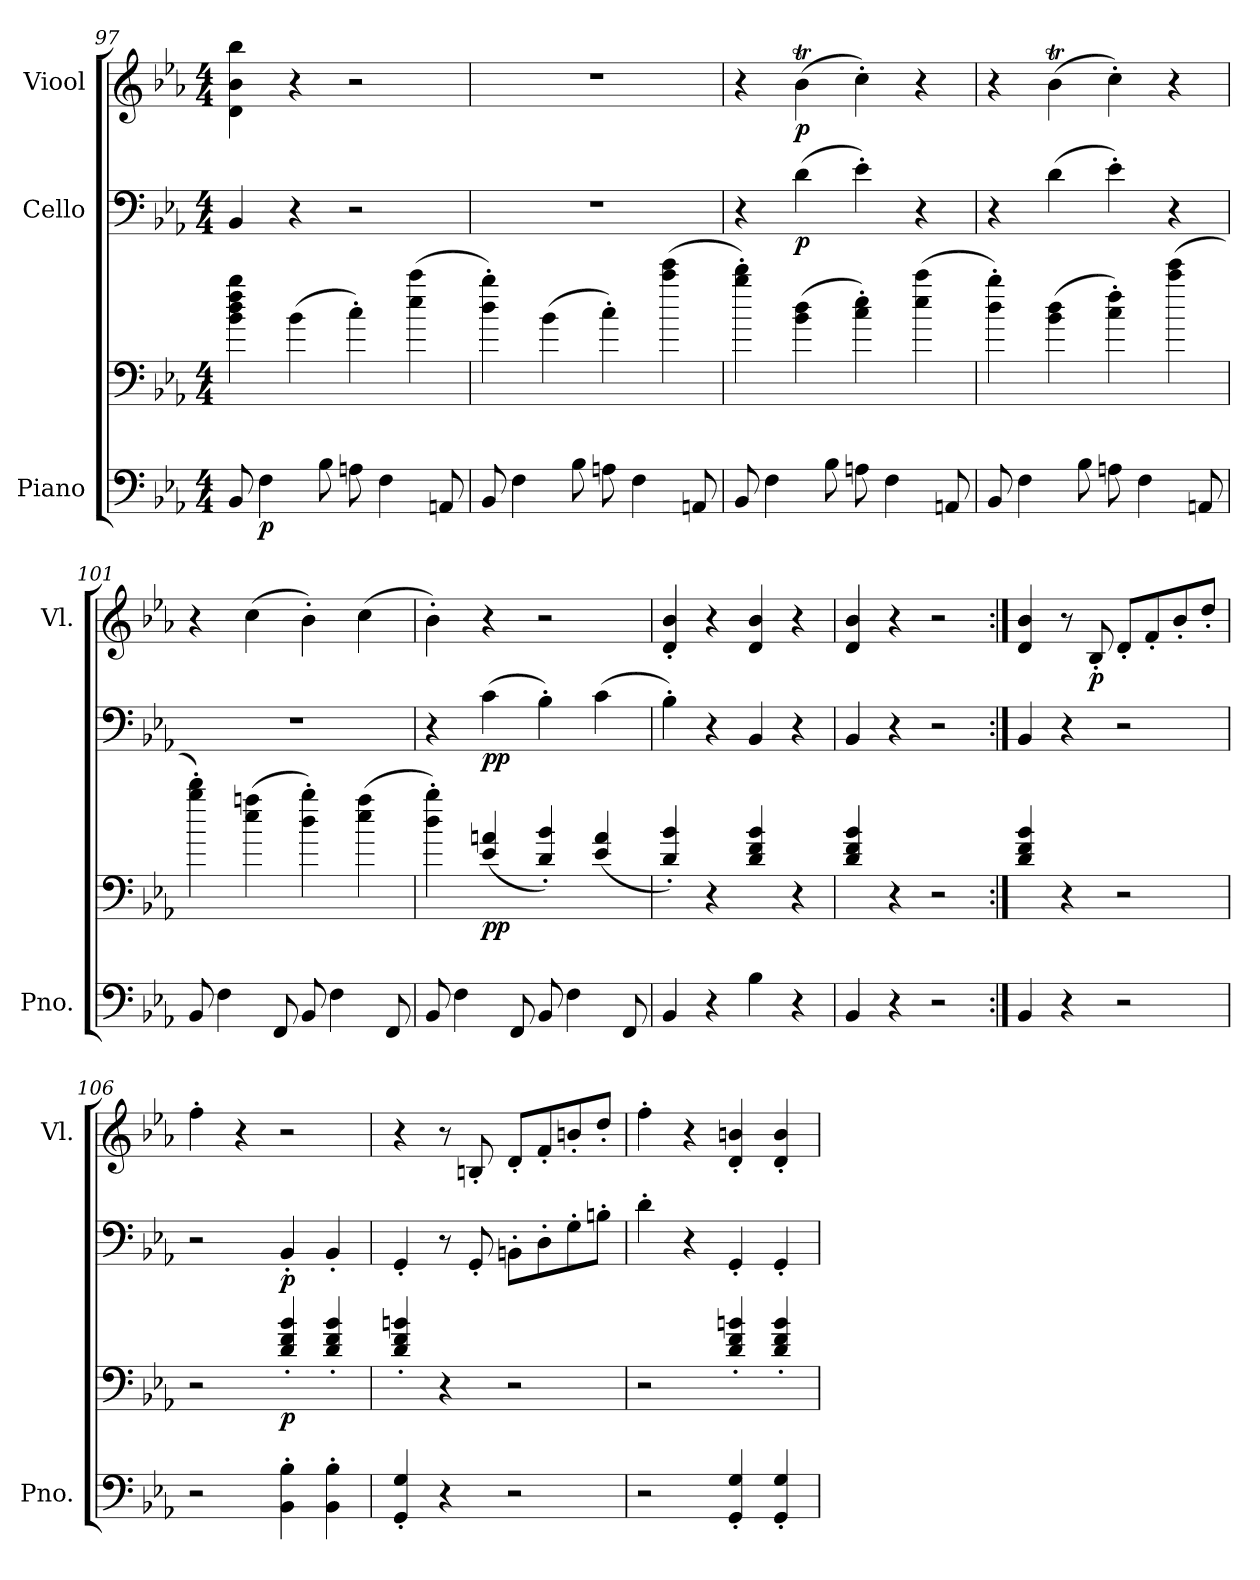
**kern	**kern	**dynam	**kern	**dynam	**kern	**dynam
*part3	*part3	*part3	*part2	*part2	*part1	*part1
*staff4	*staff3	*staff3/4	*staff2	*staff2	*staff1	*staff1
*I"Piano	*	*	*I"Cello	*	*I"Viool	*
*I'Pno.	*	*	*	*	*I'Vl.	*
!!LO:PB:g=z
*clefF4	*clefF4	*	*clefF4	*	*clefG2	*
*k[b-e-a-]	*k[b-e-a-]	*	*k[b-e-a-]	*	*k[b-e-a-]	*
*M4/4	*M4/4	*	*M4/4	*	*M4/4	*
=97	=97	=97	=97	=97	=97	=97
8BB-/	4b-\ 4dd\ 4ff\ 4bb-\	.	4BB-/	.	4d\ 4b-\ 4bb-\	.
!	!	!LO:DY:b=2	!	!	!	!
4F\	.	p	.	.	.	.
.	(>4b-\	.	4r	.	4r	.
8B-\	.	.	.	.	.	.
8An\	4cc'\)	.	2r	.	2r	.
4F\	.	.	.	.	.	.
.	(>4ee-\ 4ccc\	.	.	.	.	.
8AAn/	.	.	.	.	.	.
=98	=98	=98	=98	=98	=98	=98
8BB-/	4dd\' 4bb-\')	.	1r	.	1r	.
4F\	.	.	.	.	.	.
.	(>4b-\	.	.	.	.	.
8B-\	.	.	.	.	.	.
8An\	4cc'\)	.	.	.	.	.
4F\	.	.	.	.	.	.
.	(>4ccc\ 4eee-\	.	.	.	.	.
8AAn/	.	.	.	.	.	.
=99	=99	=99	=99	=99	=99	=99
8BB-/	4bb-\' 4ddd\')	.	4r	.	4r	.
4F\	.	.	.	.	.	.
!	!	!	!	!LO:DY:b	!	!LO:DY:b
.	(>4b-\ 4dd\	.	(>4d\	p	(>4b-T\	p
8B-\	.	.	.	.	.	.
8An\	4cc\' 4ee-\')	.	4e-'\)	.	4cc'\)	.
4F\	.	.	.	.	.	.
.	(>4ee-\ 4ccc\	.	4r	.	4r	.
8AAn/	.	.	.	.	.	.
=100	=100	=100	=100	=100	=100	=100
8BB-/	4dd\' 4bb-\')	.	4r	.	4r	.
4F\	.	.	.	.	.	.
.	(>4b-\ 4dd\	.	(>4d\	.	(>4b-T\	.
8B-\	.	.	.	.	.	.
8An\	4cc\' 4ff\')	.	4e-'\)	.	4cc'\)	.
4F\	.	.	.	.	.	.
.	(>4ccc\ 4eee-\	.	4r	.	4r	.
8AAn/	.	.	.	.	.	.
!!LO:LB:g=z
=101	=101	=101	=101	=101	=101	=101
8BB-/	4bb-\' 4ddd\')	.	1r	.	4r	.
4F\	.	.	.	.	.	.
.	(>4ee-\ 4aan\	.	.	.	(>4cc\	.
8FF/	.	.	.	.	.	.
8BB-/	4dd\' 4bb-\')	.	.	.	4b-'\)	.
4F\	.	.	.	.	.	.
.	(>4ee-\ 4aa\	.	.	.	(>4cc\	.
8FF/	.	.	.	.	.	.
=102	=102	=102	=102	=102	=102	=102
8BB-/	4dd\' 4bb-\')	.	4r	.	4b-'\)	.
4F\	.	.	.	.	.	.
!	!	!LO:DY:b	!	!LO:DY:b	!	!
.	(<4e-/ 4an/	pp	(>4c\	pp	4r	.
8FF/	.	.	.	.	.	.
8BB-/	4d/' 4b-/')	.	4B-'\)	.	2r	.
4F\	.	.	.	.	.	.
.	(<4e-/ 4a/	.	(>4c\	.	.	.
8FF/	.	.	.	.	.	.
=103	=103	=103	=103	=103	=103	=103
4BB-/	4d/' 4b-/')	.	4B-'\)	.	4d/' 4b-/'	.
4r	4r	.	4r	.	4r	.
4B-\	4d/ 4f/ 4b-/	.	4BB-/	.	4d/ 4b-/	.
4r	4r	.	4r	.	4r	.
=104	=104	=104	=104	=104	=104	=104
4BB-/	4d/ 4f/ 4b-/	.	4BB-/	.	4d/ 4b-/	.
4r	4r	.	4r	.	4r	.
2r	2r	.	2r	.	2r	.
=105:|!	=105:|!	=105:|!	=105:|!	=105:|!	=105:|!	=105:|!
4BB-/	4d/ 4f/ 4b-/	.	4BB-/	.	4d/ 4b-/	.
4r	4r	.	4r	.	8r	.
!	!	!	!	!	!	!LO:DY:b
.	.	.	.	.	8B-'/	p
2r	2r	.	2r	.	8d'/L	.
.	.	.	.	.	8f'/	.
.	.	.	.	.	8b-'/	.
.	.	.	.	.	8dd'/J	.
=106	=106	=106	=106	=106	=106	=106
2r	2r	.	2r	.	4ff'\	.
.	.	.	.	.	4r	.
!	!	!LO:DY:b	!	!LO:DY:b	!	!
4BB-\' 4B-\'	4d/' 4f/' 4b-/'	p	4BB-'/	p	2r	.
4BB-\' 4B-\'	4d/' 4f/' 4b-/'	.	4BB-'/	.	.	.
!!LO:LB:g=z
=107	=107	=107	=107	=107	=107	=107
4GG/' 4G/'	4d/' 4f/' 4bn/'	.	4GG'/	.	4r	.
4r	4r	.	8r	.	8r	.
.	.	.	8GG'/	.	8Bn'/	.
2r	2r	.	8BBn'\L	.	8d'/L	.
.	.	.	8D'\	.	8f'/	.
.	.	.	8G'\	.	8bn'/	.
.	.	.	8Bn'\J	.	8dd'/J	.
=108	=108	=108	=108	=108	=108	=108
2r	2r	.	4d'\	.	4ff'\	.
.	.	.	4r	.	4r	.
4GG/' 4G/'	4d/' 4f/' 4bn/'	.	4GG'/	.	4d/' 4bn/'	.
4GG/' 4G/'	4d/' 4f/' 4b/'	.	4GG'/	.	4d/' 4b/'	.
=	=	=	=	=	=	=
*-	*-	*-	*-	*-	*-	*-
